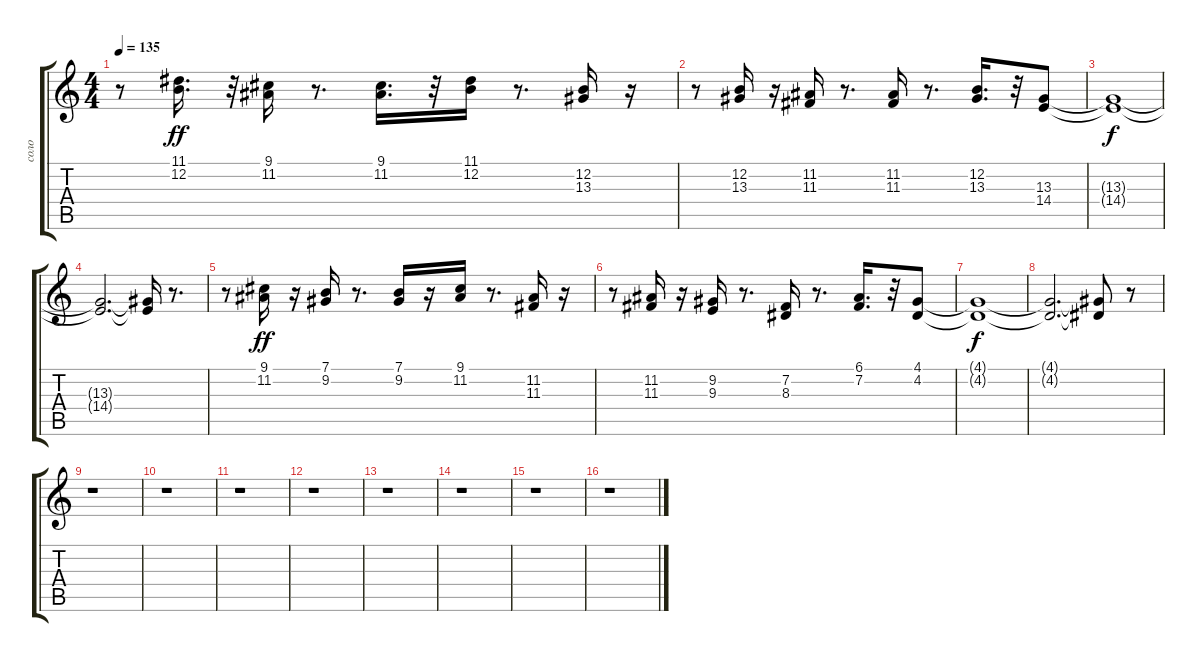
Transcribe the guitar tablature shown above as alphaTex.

\track ("соло" "соло") {instrument fx5brightness}
\staff {score tabs}
\tuning (E4 B3 G3 D3 A2 E2) {hide}
\ts (4 4)
\tempo 135
\clef g2
\ks c
r.8{dy f} (11.1 12.2).16{d dy ff} r.32 (9.1 11.2).16 r.8{d} (9.1 11.2).16{d} r.32 (11.1 12.2).16 r.8{d} (12.2 13.3).16 r.16 |
r.8 (12.2 13.3).16 r.16 (11.2 11.3).16 r.8{d} (11.2 11.3).16 r.8{d} (12.2 13.3).16{d} r.32 (13.3 14.4).8 |
(13.3{t} 14.4{t}).1{dy f} |
(13.3{t} 14.4{t}).2{d} (13.3{t} 14.4{t}).16 r.8{d} |
r.8 (9.1 11.2).16{dy ff} r.16 (7.1 9.2).16 r.8{d} (7.1 9.2).16 r.16 (9.1 11.2).16 r.8{d} (11.2 11.3).16 r.16 |
r.8 (11.2 11.3).16 r.16 (9.2 9.3).16 r.8{d} (7.2 8.3).16 r.8{d} (6.1 7.2).16{d} r.32 (4.1 4.2).8 |
(4.1{t} 4.2{t}).1{dy f} |
(4.1{t} 4.2{t}).2{d} (4.1{t} 4.2{t}).8 r.8 |
r.1 |
r.1 |
r.1 |
r.1 |
r.1 |
r.1 |
r.1 |
r.1
